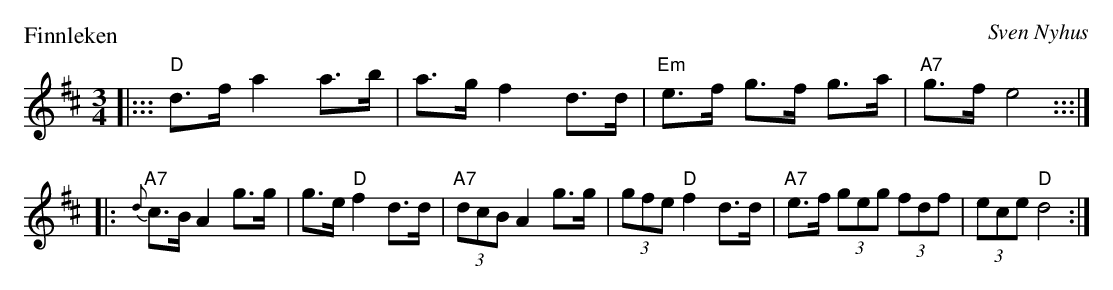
X:1
P: Finnleken
C: Sven Nyhus
K: D
L: 1/8
M: 3/4
|::: "D"d>f a2 a>b | a>g f2 d>d | "Em"e>f g>f g>a | "A7"g>f e4 :::|
|: "A7"{d}c>B A2 g>g | g>e "D"f2 d>d | "A7"(3dcB A2 g>g | (3gfe "D"f2 d>d | "A7" e>f (3geg (3fdf | (3ece "D"d4 :|
